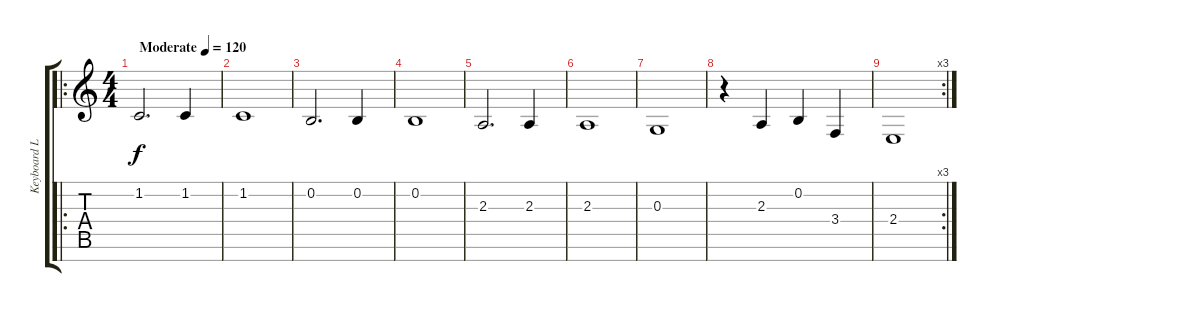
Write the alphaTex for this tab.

\track ("Keyboard Left Hand Last Finger" "Keyboard L") {instrument acousticgrandpiano}
\staff {score tabs}
\tuning (E4 B3 G3 D3 A2 E2 B1) {hide}
\ro
\ts (4 4)
\tempo (120 "Moderate")
\clef g2
\ks c
1.2.2{d dy f instrument acousticgrandpiano} 1.2.4 |
1.2.1 |
0.2.2{d} 0.2.4 |
0.2.1 |
2.3.2{d} 2.3.4 |
2.3.1 |
0.3.1 |
r.4 2.3.4 0.2.4 3.4.4 |
\rc 3
2.4.1
